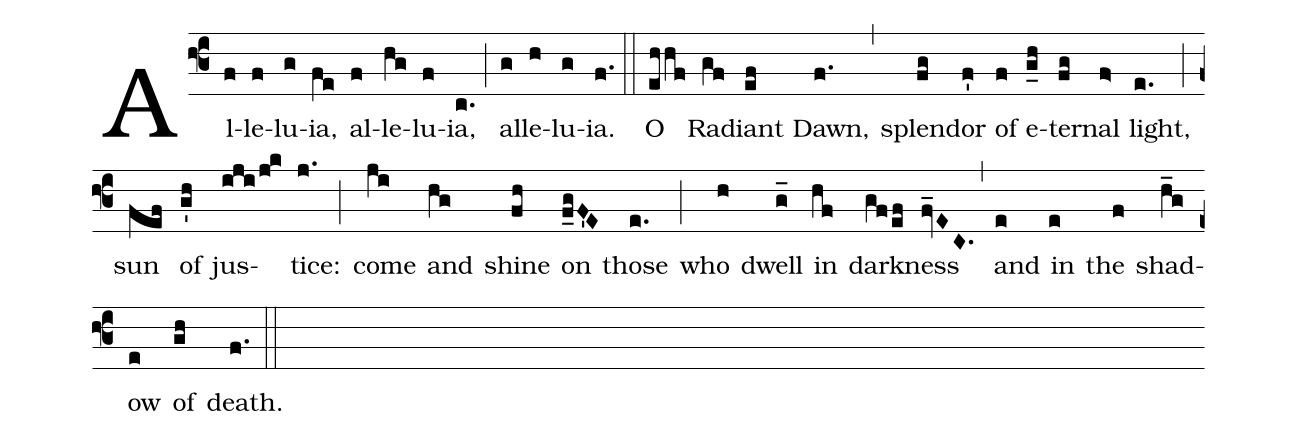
%%
(f3)Al(f)le(f)lu(g)ia,(fe) al(f)le(hg)lu(f)ia,(c.) (;) al(g)le(h)lu(g)ia.(f.) (::)
O(ehhf) Ra(gf)diant(ef) Dawn,(f.) (,)
splen(fg)dor(f') of(f) e(g_h)ter(fg)nal(f>) light,(e.) (;) sun(fef) of(g'h) jus(iji/j@k)tice:(j.) (;)
come(ji) and(hg) shine(fh) on(f_gF'E) those(e.) (;) who(h) dwell(g_) in(hf) dark(gfef)ness(fv_EC.) (,) and(e) in(e) the(f) shad(h_g)ow(e) of(gh) death.(f.) (::)
